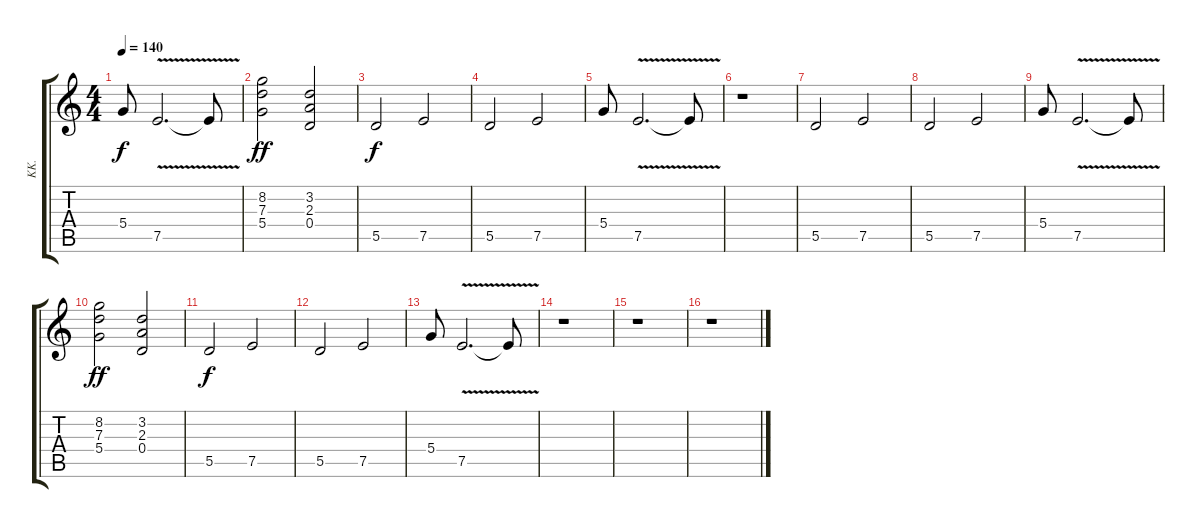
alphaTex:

\track ("KK." "KK.") {instrument distortionguitar}
\staff {score tabs}
\tuning (E4 B3 G3 D3 A2 E2) {hide}
\ts (4 4)
\tempo 140
\clef g2
\ks c
5.4.8{dy f} 7.5{v}.2{d} 7.5{t}.8 |
(8.2 7.3 5.4).2{dy ff} (3.2 2.3 0.4).2 |
5.5.2{dy f} 7.5.2 |
5.5.2 7.5.2 |
5.4.8 7.5{v}.2{d} 7.5{t}.8 |
r.1 |
5.5.2 7.5.2 |
5.5.2 7.5.2 |
5.4.8 7.5{v}.2{d} 7.5{t}.8 |
(8.2 7.3 5.4).2{dy ff} (3.2 2.3 0.4).2 |
5.5.2{dy f} 7.5.2 |
5.5.2 7.5.2 |
5.4.8 7.5{v}.2{d} 7.5{t}.8 |
r.1 |
r.1 |
r.1
